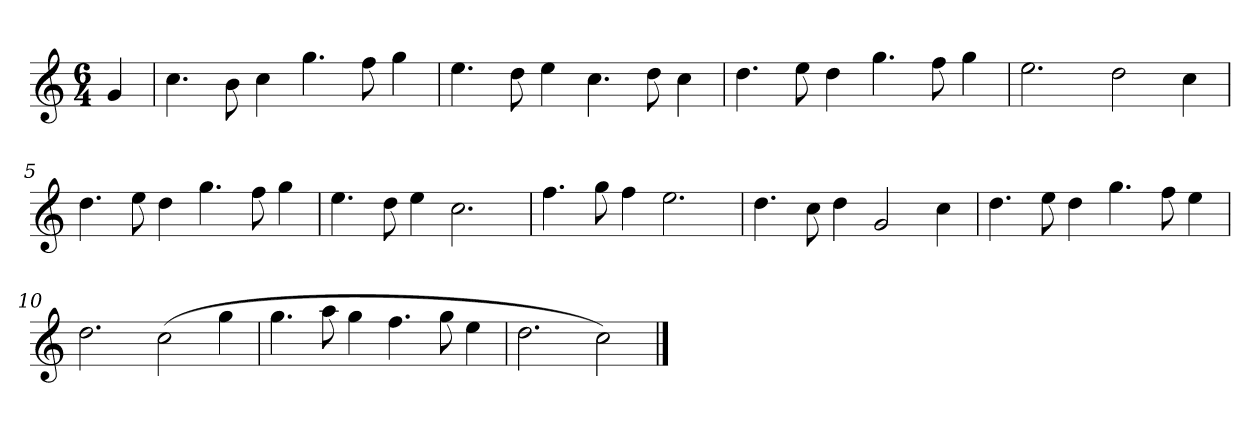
**kern
*part1
*staff1
*k[]
*M6/4
*MM120
=
4g
=1
4.cc
8b
4cc
4.gg
8ff
4gg
=2
4.ee
8dd
4ee
4.cc
8dd
4cc
=3
4.dd
8ee
4dd
4.gg
8ff
4gg
=4
2.ee
2dd
4cc
=5
4.dd
8ee
4dd
4.gg
8ff
4gg
=6
4.ee
8dd
4ee
2.cc
=7
4.ff
8gg
4ff
2.ee
=8
4.dd
8cc
4dd
2g
4cc
=9
4.dd
8ee
4dd
4.gg
8ff
4ee
=10
2.dd
(2cc
4gg
=11
4.gg
8aa
4gg
4.ff
8gg
4ee
=12
2.dd
2cc)
==
*-
